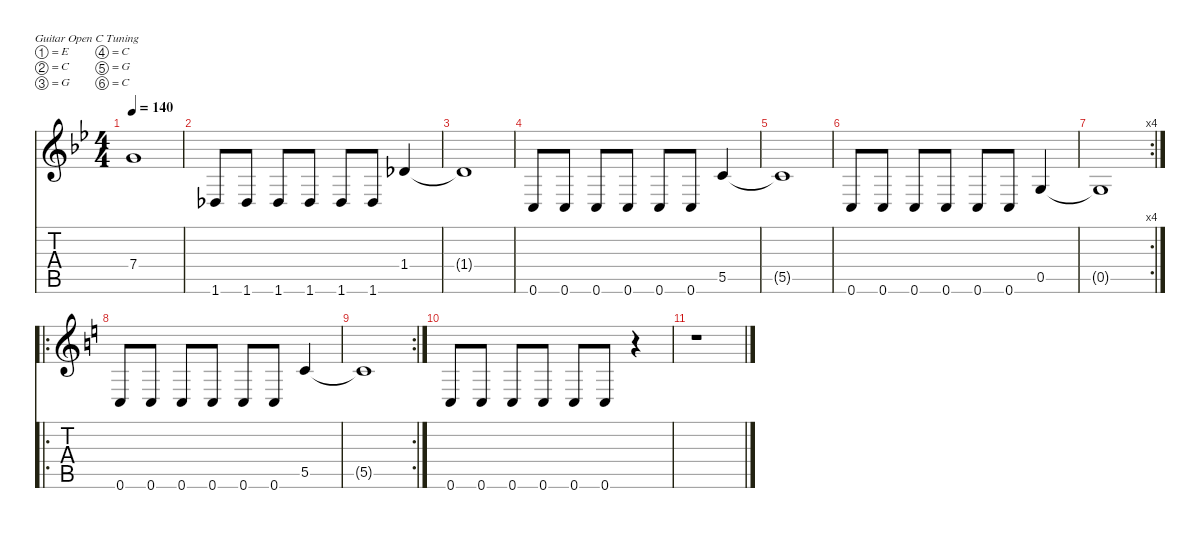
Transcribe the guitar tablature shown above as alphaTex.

\defaultSystemsLayout 4
\hideDynamics
\bracketExtendMode nobrackets
\singleTrackTrackNamePolicy hidden
\multiTrackTrackNamePolicy hidden
\firstSystemTrackNameMode fullname
\otherSystemsTrackNameOrientation horizontal
\track ("Guitar 2" "od.guit.") {instrument overdrivenguitar}
\staff {score tabs}
\tuning (E4 C4 G3 C3 G2 C2)
\ts (4 4)
\tempo 140
\clef g2
\ks gminor
7.4{t acc forcenatural}.1{dy f beam Up} |
1.6{acc b}.8{beam Up} 1.6{acc b}.8{beam Up} 1.6{acc b}.8{beam Up} 1.6{acc b}.8{beam Up} 1.6{acc b}.8{beam Up} 1.6{acc b}.8{beam Up} 1.4{acc b}.4{beam Up} |
1.4{t acc b}.1{beam Up} |
0.6{acc forcenatural}.8{beam Up} 0.6{acc forcenatural}.8{beam Up} 0.6{acc forcenatural}.8{beam Up} 0.6{acc forcenatural}.8{beam Up} 0.6{acc forcenatural}.8{beam Up} 0.6{acc forcenatural}.8{beam Up} 5.5{acc forcenatural}.4{beam Up} |
5.5{t acc forcenatural}.1{beam Up} |
0.6{acc forcenatural}.8{beam Up} 0.6{acc forcenatural}.8{beam Up} 0.6{acc forcenatural}.8{beam Up} 0.6{acc forcenatural}.8{beam Up} 0.6{acc forcenatural}.8{beam Up} 0.6{acc forcenatural}.8{beam Up} 0.5{acc forcenatural}.4{beam Up} |
\rc 4
0.5{t acc forcenatural}.1{beam Up} |
\ro
\ks c
0.6.8{beam Up} 0.6.8{beam Up} 0.6.8{beam Up} 0.6.8{beam Up} 0.6.8{beam Up} 0.6.8{beam Up} 5.5.4{beam Up} |
\rc 2
5.5{t}.1{beam Up} |
0.6.8{beam Up} 0.6.8{beam Up} 0.6.8{beam Up} 0.6.8{beam Up} 0.6.8{beam Up} 0.6.8{beam Up} r.4{beam Up} |
r.1{beam Down}
